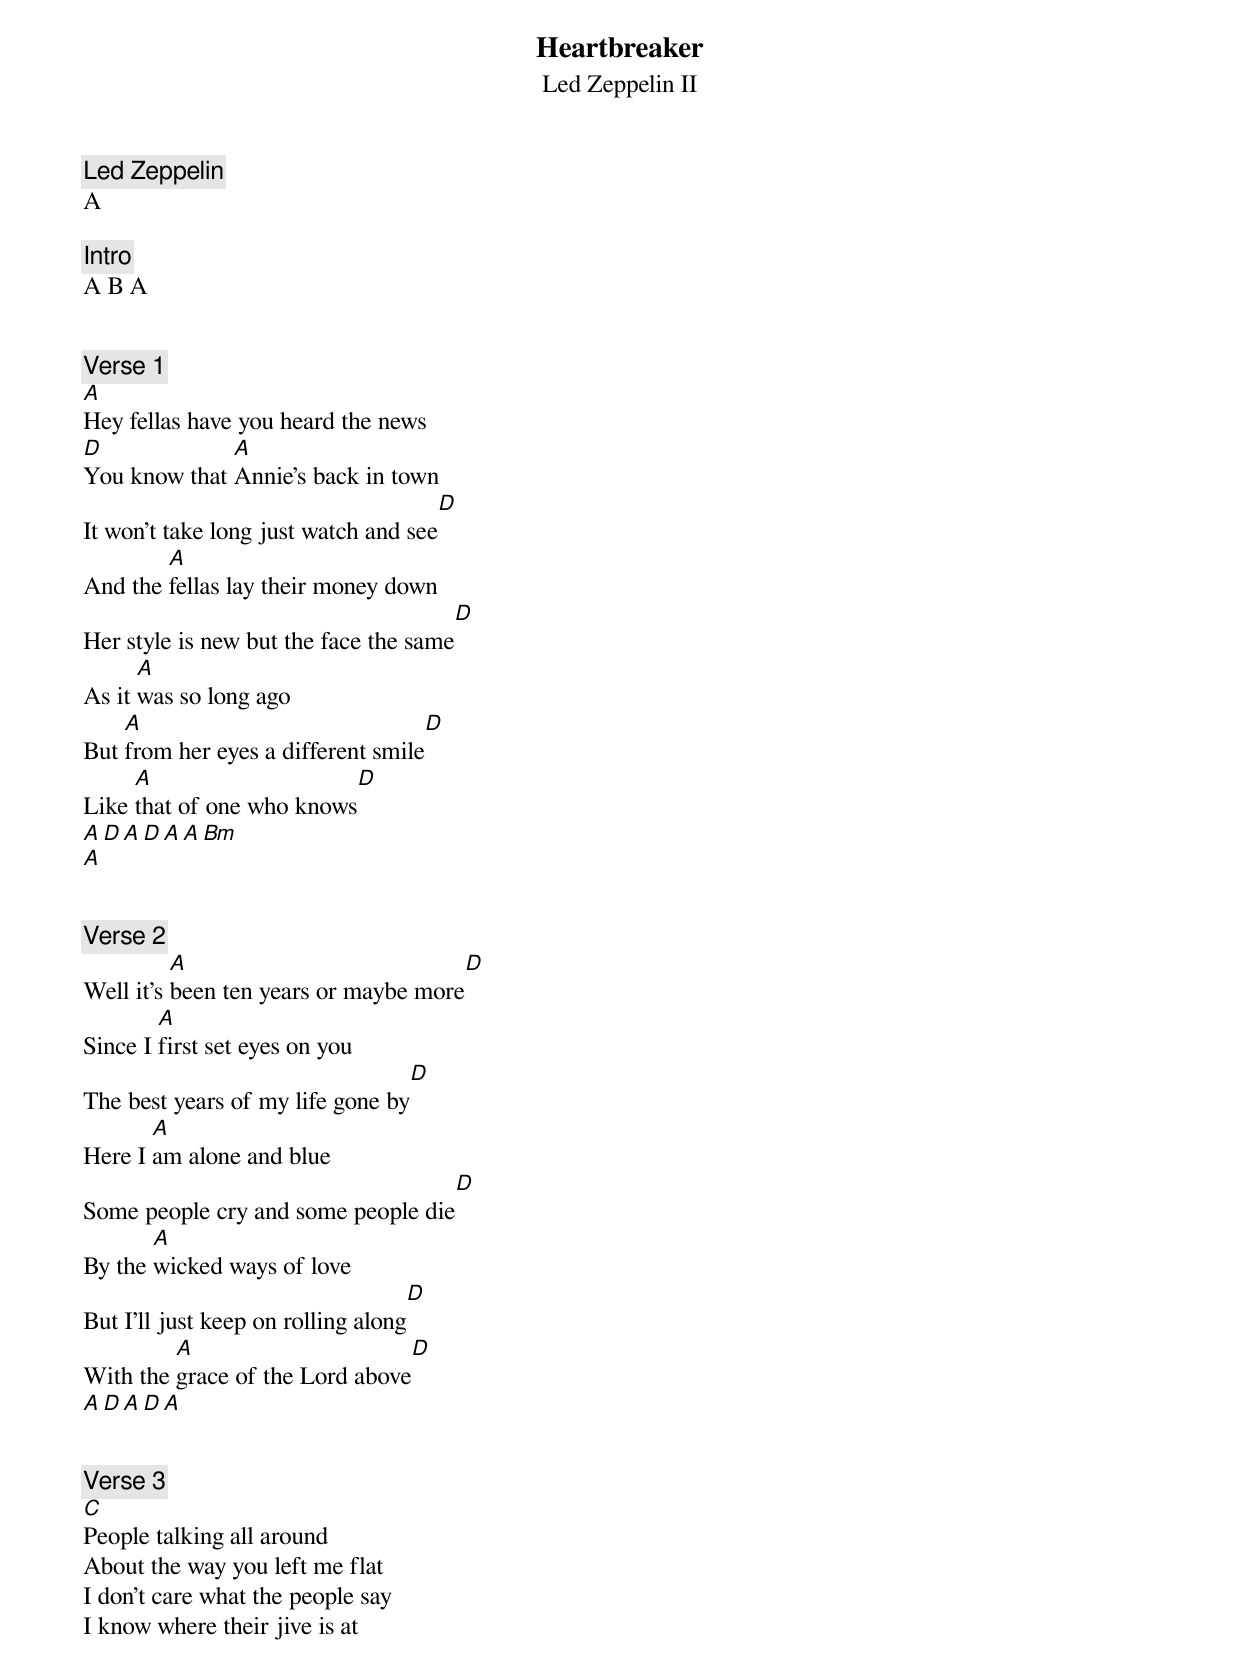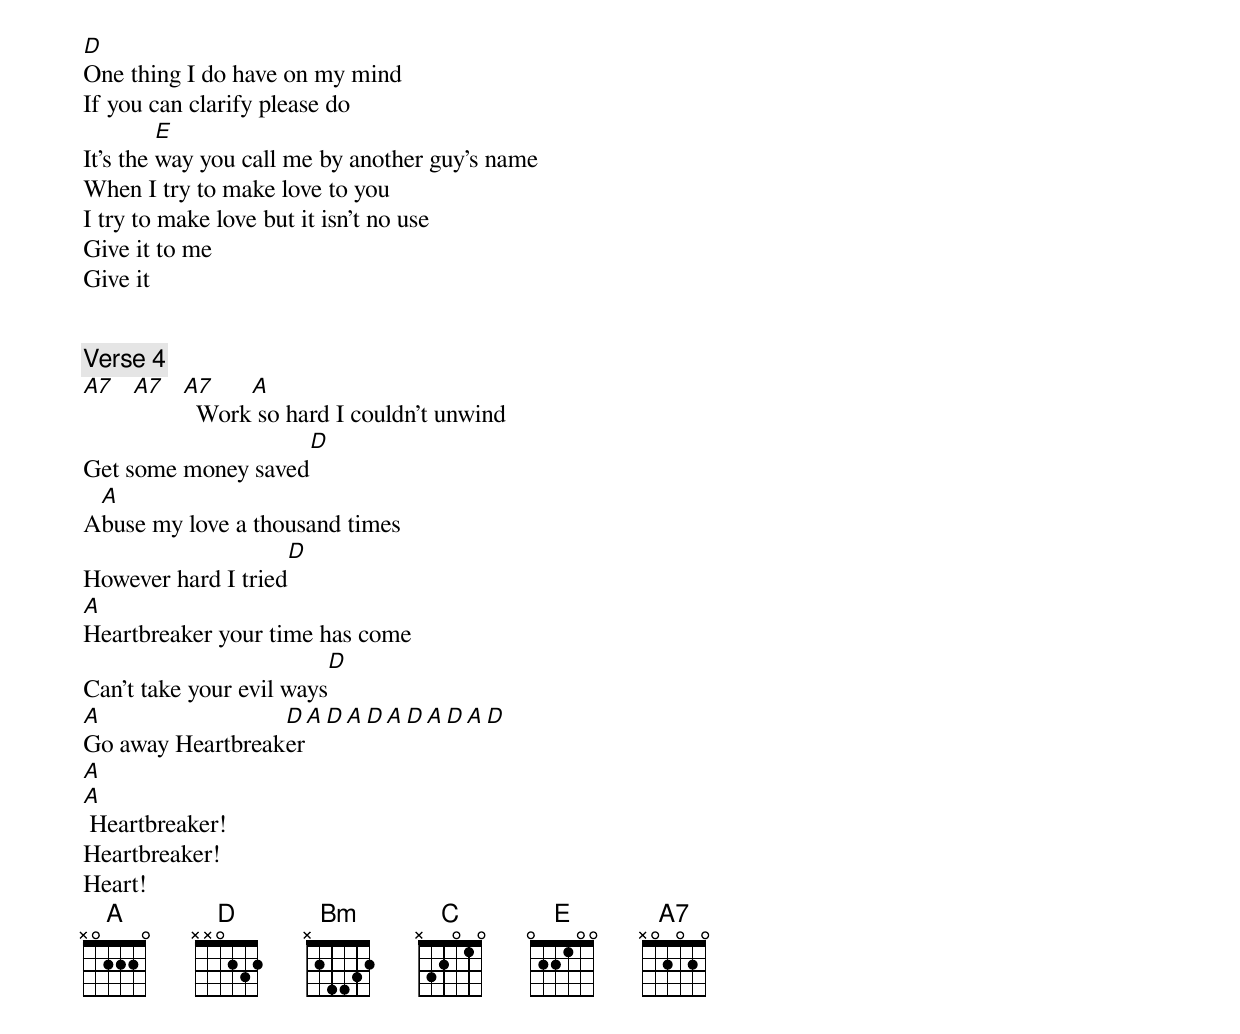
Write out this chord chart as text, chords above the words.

Heartbreaker
Led Zeppelin II
Led Zeppelin
A

[Intro]
A B A


[Verse 1]
A
Hey fellas have you heard the news
D             A
You know that Annie's back in town
                                     D
It won't take long just watch and see
        A
And the fellas lay their money down
                                      D
Her style is new but the face the same
      A
As it was so long ago
    A                              D
But from her eyes a different smile
     A                    D
Like that of one who knows
A D A D A A Bm
A


[Verse 2]
          A                           D
Well it's been ten years or maybe more
        A
Since I first set eyes on you
                                 D
The best years of my life gone by
       A
Here I am alone and blue
                                   D
Some people cry and some people die
       A
By the wicked ways of love
                                   D
But I'll just keep on rolling along
         A                      D
With the grace of the Lord above
A D A D A


[Verse 3]
C
People talking all around
About the way you left me flat
I don't care what the people say
I know where their jive is at
D
One thing I do have on my mind
If you can clarify please do
         E
It's the way you call me by another guy's name
When I try to make love to you
I try to make love but it isn't no use
Give it to me
Give it


[Verse 4]
A7 A7 A7    A
        Work so hard I couldn't unwind
                    D
Get some money saved
 A
Abuse my love a thousand times
                    D
However hard I tried
A
Heartbreaker your time has come
                         D
Can't take your evil ways
A                 D A D A D A D A D A D
Go away Heartbreaker
A
A
 Heartbreaker!
Heartbreaker!
Heart!
